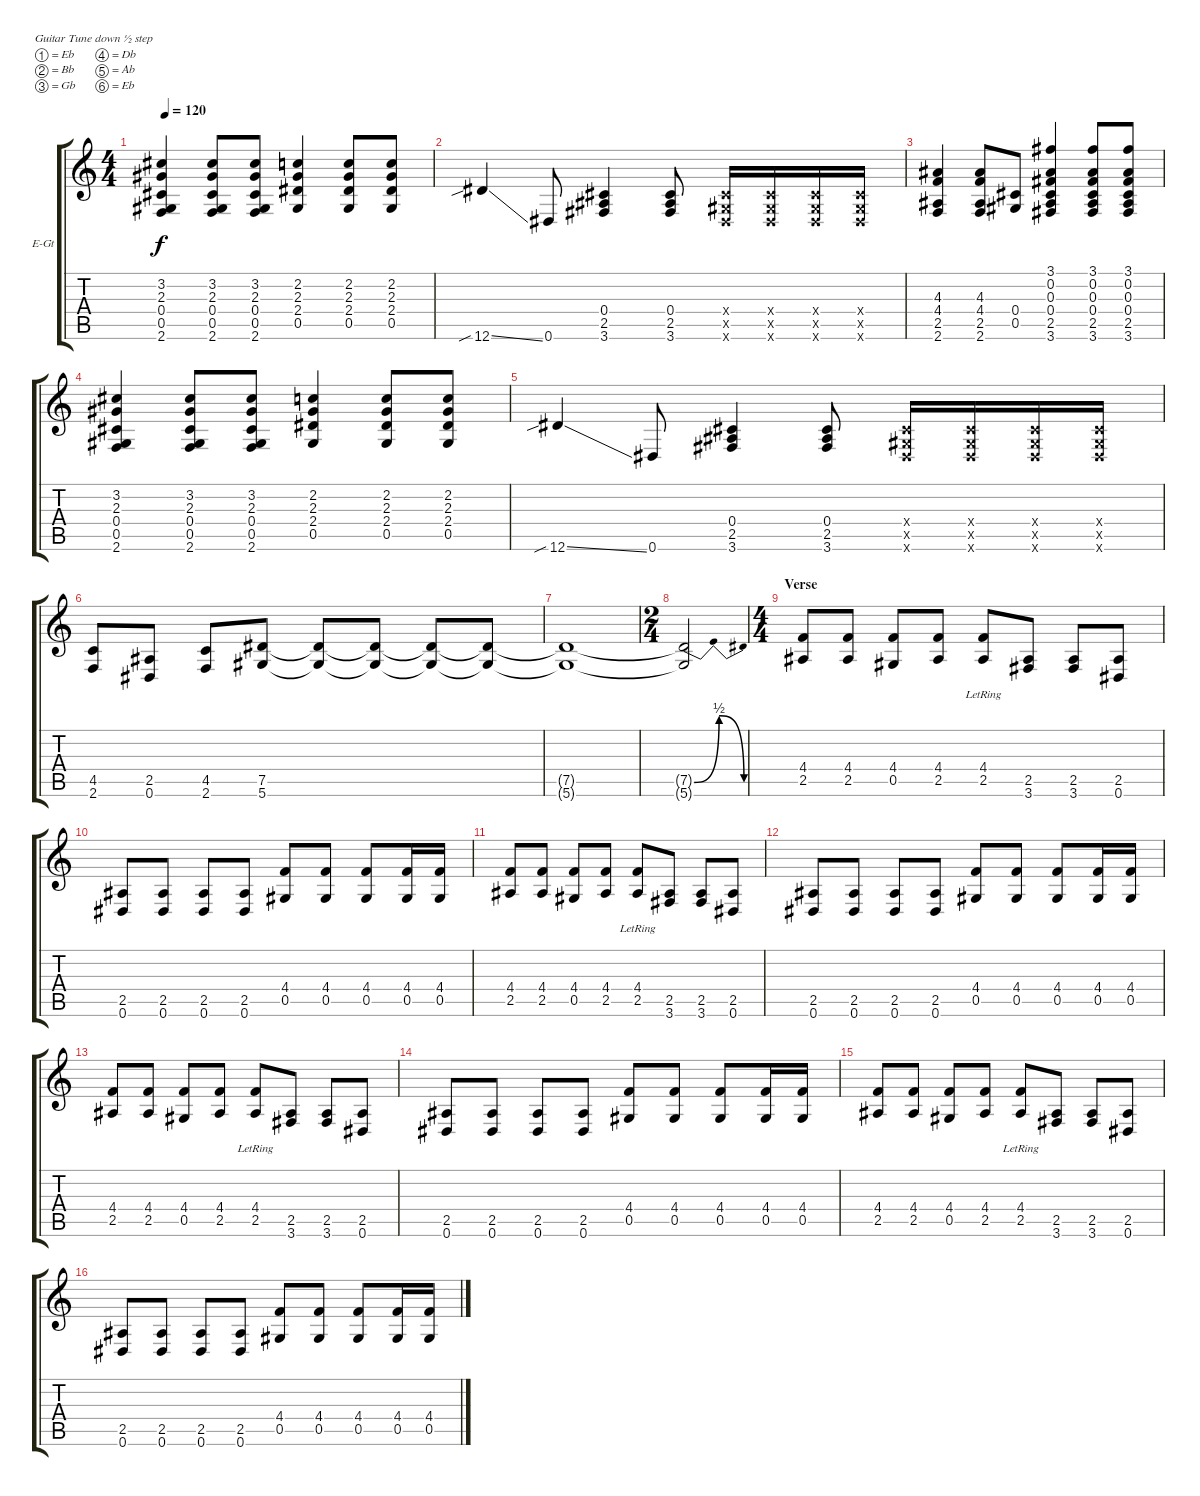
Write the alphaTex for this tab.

\bracketExtendMode groupsimilarinstruments
\firstSystemTrackNameOrientation horizontal
\otherSystemsTrackNameOrientation horizontal
\track ("Rhythm Guitar" "E-Gt") {instrument electricguitarjazz}
\staff {score tabs}
\tuning (Eb4 Bb3 Gb3 Db3 Ab2 Eb2)
\ts (4 4)
\tempo 120
\clef g2
\ks c
(0.4 0.5 2.3 3.2 2.6).4{dy f} (0.4 0.5 2.3 3.2 2.6).8 (0.4 0.5 2.6 2.3 3.2).8 (0.5 2.4 2.3 2.2).4 (0.5 2.4 2.2 2.3).8 (0.5 2.4 2.2 2.3).8 |
12.6{sib ss}.4 0.6.8 (2.5 3.6 0.4).4 (2.5 3.6 0.4).8 (0.5{x} 0.6{x} 0.4{x}).16 (0.5{x} 0.6{x} 0.4{x}).16 (0.6{x} 0.5{x} 0.4{x}).16 (0.6{x} 0.5{x} 0.4{x}).16 |
(2.5 2.6 4.4 4.3).4 (2.5 2.6 4.4 4.3).8 (0.5 0.4).8 (2.5 3.6 0.4 0.3 0.2 3.1).4 (2.5 3.6 0.4 0.3 0.2 3.1).8 (2.5 3.6 0.4 0.3 0.2 3.1).8 |
(0.4 0.5 2.3 3.2 2.6).4 (0.4 0.5 2.3 3.2 2.6).8 (0.4 0.5 2.6 2.3 3.2).8 (0.5 2.4 2.3 2.2).4 (0.5 2.4 2.2 2.3).8 (0.5 2.4 2.2 2.3).8 |
12.6{sib ss}.4 0.6.8 (2.5 3.6 0.4).4 (2.5 3.6 0.4).8 (0.5{x} 0.6{x} 0.4{x}).16 (0.5{x} 0.6{x} 0.4{x}).16 (0.6{x} 0.5{x} 0.4{x}).16 (0.6{x} 0.5{x} 0.4{x}).16 |
(4.5 2.6).8 (2.5 0.6).8 (4.5 2.6).8 (7.5 5.6).8 (7.5{t} 5.6{t}).8 (7.5{t} 5.6{t}).8 (7.5{t} 5.6{t}).8 (7.5{t} 5.6{t}).8 |
(7.5{t} 5.6{t}).1 |
\ts (2 4)
(7.5{be (bendrelease 0 0 30.599999999999998 2 31.2 2 49.8 0) t} 5.6{t}).2 |
\ts (4 4)
\section ("" "Verse")
(4.4 2.5).8 (4.4 2.5).8 (4.4 0.5).8 (4.4 2.5).8 (4.4{lr} 2.5).8 (2.5 3.6).8 (2.5 3.6).8 (2.5 0.6).8 |
(2.5 0.6).8 (2.5 0.6).8 (2.5 0.6).8 (2.5 0.6).8 (0.5 4.4).8 (0.5 4.4).8 (0.5 4.4).8 (4.4 0.5).16 (4.4 0.5).16 |
(4.4 2.5).8 (4.4 2.5).8 (4.4 0.5).8 (4.4 2.5).8 (4.4{lr} 2.5).8 (2.5 3.6).8 (2.5 3.6).8 (2.5 0.6).8 |
(2.5 0.6).8 (2.5 0.6).8 (2.5 0.6).8 (2.5 0.6).8 (0.5 4.4).8 (0.5 4.4).8 (0.5 4.4).8 (4.4 0.5).16 (4.4 0.5).16 |
(4.4 2.5).8 (4.4 2.5).8 (4.4 0.5).8 (4.4 2.5).8 (4.4{lr} 2.5).8 (2.5 3.6).8 (2.5 3.6).8 (2.5 0.6).8 |
(2.5 0.6).8 (2.5 0.6).8 (2.5 0.6).8 (2.5 0.6).8 (0.5 4.4).8 (0.5 4.4).8 (0.5 4.4).8 (4.4 0.5).16 (4.4 0.5).16 |
(4.4 2.5).8 (4.4 2.5).8 (4.4 0.5).8 (4.4 2.5).8 (4.4{lr} 2.5).8 (2.5 3.6).8 (2.5 3.6).8 (2.5 0.6).8 |
(2.5 0.6).8 (2.5 0.6).8 (2.5 0.6).8 (2.5 0.6).8 (0.5 4.4).8 (0.5 4.4).8 (0.5 4.4).8 (4.4 0.5).16 (4.4 0.5).16
